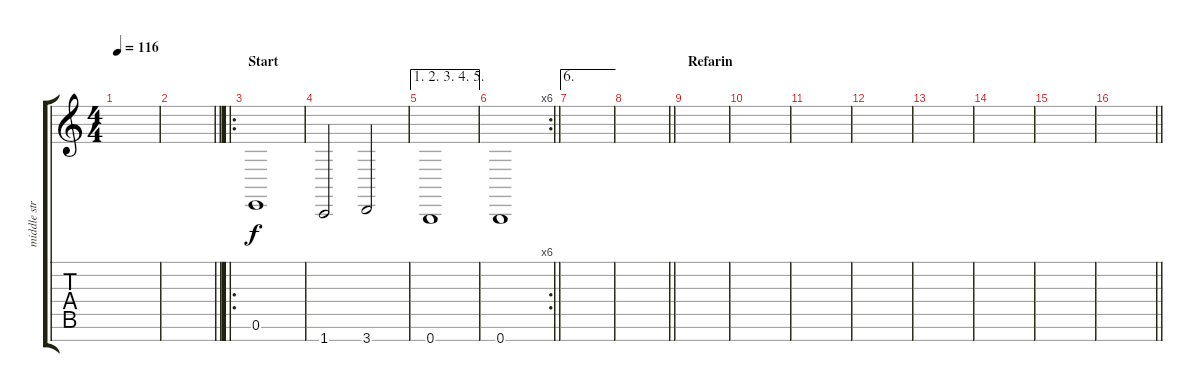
\track ("middle strings" "middle str") {instrument stringensemble1}
\staff {score tabs}
\tuning (E4 B3 G3 D3 A2 E2 B1) {hide}
\ts (4 4)
\tempo 116
\clef g2
\ks c
|
\barLineRight lightlight
|
\ro
\section ("" "Start")
0.6.1 |
1.7.2 3.7.2 |
\ae (1 2 3 4 5)
0.7.1 |
\rc 6
\barLineRight lightlight
0.7.1 |
\ae 6
|
\barLineRight lightlight
|
\section ("" "Refarin")
|
|
|
|
|
|
|
\barLineRight lightlight
